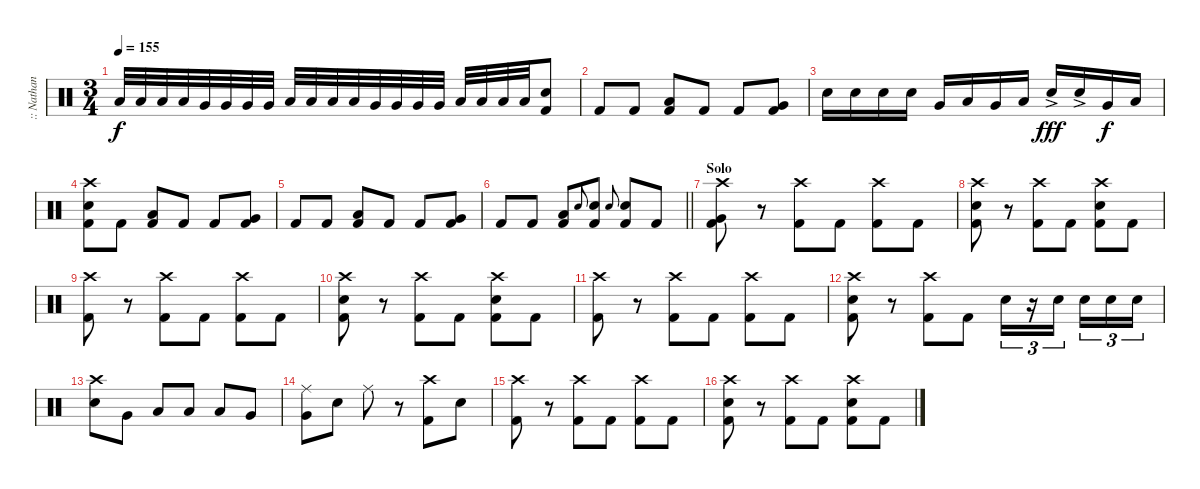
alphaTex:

\track (":: Nathan Jonas Jordison #1 ::" ":: Nathan ") {instrument percussion}
\staff {score}
\articulation defaults
\ts (3 4)
\tempo 155
\clef neutral
\ks c "Low Tom (hit)".32{dy f} "Low Tom (hit)".32 "Low Tom (hit)".32 "Low Tom (hit)".32 "Very Low Tom (hit)".32 "Very Low Tom (hit)".32 "Very Low Tom (hit)".32 "Very Low Tom (hit)".32 "Low Floor Tom (hit)".32 "Low Floor Tom (hit)".32 "Low Floor Tom (hit)".32 "Low Floor Tom (hit)".32 "Very Low Tom (hit)".32 "Very Low Tom (hit)".32 "Very Low Tom (hit)".32 "Very Low Tom (hit)".32 "Low Floor Tom (hit)".32 "Low Floor Tom (hit)".32 "Low Floor Tom (hit)".32 "Low Floor Tom (hit)".32
("Electric Snare (hit)" "Kick (hit) 2").8 |
"Kick (hit) 2".8 "Kick (hit) 2".8 ("Kick (hit) 2" "Low Tom (hit)").8 "Kick (hit) 2".8 "Kick (hit) 2".8 ("Kick (hit) 2" "Very Low Tom (hit)").8 |
"Electric Snare (hit)".16 "Electric Snare (hit)".16 "Electric Snare (hit)".16 "Electric Snare (hit)".16 "Very Low Tom (hit)".16 "Low Floor Tom (hit)".16 "Very Low Tom (hit)".16 "Low Floor Tom (hit)".16 "Electric Snare (hit)"{ac}.16{dy fff} "Electric Snare (hit)"{ac}.16 "Very Low Tom (hit)".16{dy f} "Low Floor Tom (hit)".16 |
("Crash high (hit)" "Kick (hit) 2" "Electric Snare (hit)").8 "Kick (hit) 2".8 ("Kick (hit) 2" "Low Tom (hit)").8 "Kick (hit) 2".8 "Kick (hit) 2".8 ("Kick (hit) 2" "Very Low Tom (hit)").8 |
"Kick (hit) 2".8 "Kick (hit) 2".8 ("Kick (hit) 2" "Low Tom (hit)").8 "Kick (hit) 2".8 "Kick (hit) 2".8 ("Kick (hit) 2" "Very Low Tom (hit)").8 |
\barLineRight lightlight "Kick (hit) 2".8 "Kick (hit) 2".8
("Kick (hit) 2" "Low Tom (hit)").8 "Electric Snare (hit)".8{gr onbeat} ("Electric Snare (hit)" "Kick (hit) 2").8 "Electric Snare (hit)".8{gr onbeat} ("Kick (hit) 2" "Electric Snare (hit)").8 "Kick (hit) 2".8 |
\section ("" "Solo")
("Crash high (hit)" "Very Low Tom (hit)" "Kick (hit) 2").8 r.8 ("Crash high (hit)" "Kick (hit) 2").8 "Kick (hit) 2".8 ("Crash high (hit)" "Kick (hit) 2").8 "Kick (hit) 2".8 |
("Crash high (hit)" "Electric Snare (hit)" "Kick (hit) 2").8 r.8 ("Crash high (hit)" "Kick (hit) 2").8 "Kick (hit) 2".8 ("Crash high (hit)" "Electric Snare (hit)" "Kick (hit) 2").8 "Kick (hit) 2".8 |
("Crash high (hit)" "Kick (hit) 2").8 r.8 ("Crash high (hit)" "Kick (hit) 2").8 "Kick (hit) 2".8 ("Crash high (hit)" "Kick (hit) 2").8 "Kick (hit) 2".8 |
("Crash high (hit)" "Electric Snare (hit)" "Kick (hit) 2").8 r.8 ("Crash high (hit)" "Kick (hit) 2").8 "Kick (hit) 2".8 ("Crash high (hit)" "Electric Snare (hit)" "Kick (hit) 2").8 "Kick (hit) 2".8 |
("Crash high (hit)" "Kick (hit) 2").8 r.8 ("Crash high (hit)" "Kick (hit) 2").8 "Kick (hit) 2".8 ("Crash high (hit)" "Kick (hit) 2").8 "Kick (hit) 2".8 |
("Crash high (hit)" "Electric Snare (hit)" "Kick (hit) 2").8 r.8 ("Crash high (hit)" "Kick (hit) 2").8 "Kick (hit) 2".8 "Electric Snare (hit)".16{tu (3 2)} r.16{tu (3 2)} "Electric Snare (hit)".16{tu (3 2) beam splitsecondary} "Electric Snare (hit)".16{tu (3 2)} "Electric Snare (hit)".16{tu (3 2)} "Electric Snare (hit)".16{tu (3 2)} |
("Crash high (hit)" "Electric Snare (hit)").8 "Very Low Tom (hit)".8 "Low Floor Tom (hit)".8 "Low Tom (hit)".8 "Low Floor Tom (hit)".8 "Very Low Tom (hit)".8 |
("Ride (middle)" "Very Low Tom (hit)").8 "Electric Snare (hit)".8 "Ride (middle)".8 r.8 ("Crash high (hit)" "Kick (hit) 2").8 "Electric Snare (hit)".8 |
("Crash high (hit)" "Kick (hit) 2").8 r.8 ("Crash high (hit)" "Kick (hit) 2").8 "Kick (hit) 2".8 ("Crash high (hit)" "Kick (hit) 2").8 "Kick (hit) 2".8 |
("Crash high (hit)" "Electric Snare (hit)" "Kick (hit) 2").8 r.8 ("Crash high (hit)" "Kick (hit) 2").8 "Kick (hit) 2".8 ("Crash high (hit)" "Electric Snare (hit)" "Kick (hit) 2").8 "Kick (hit) 2".8
